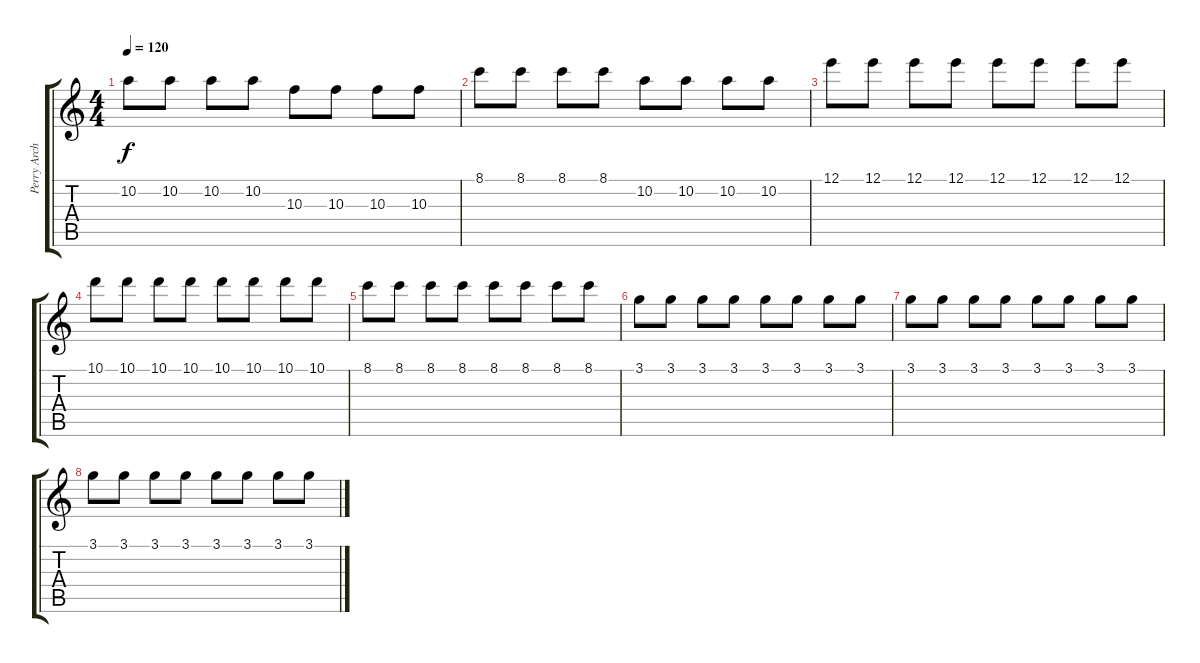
\track ("Perry Archangelo Bamonte" "Perry Arch") {instrument overdrivenguitar}
\staff {score tabs}
\tuning (E4 B3 G3 D3 A2 E2) {hide}
\ts (4 4)
\tempo 120
\clef g2
\ks c
10.2.8{dy f instrument overdrivenguitar} 10.2.8 10.2.8 10.2.8 10.3.8 10.3.8 10.3.8 10.3.8 |
8.1.8{instrument overdrivenguitar} 8.1.8 8.1.8 8.1.8 10.2.8 10.2.8 10.2.8 10.2.8 |
12.1.8 12.1.8 12.1.8 12.1.8 12.1.8 12.1.8 12.1.8 12.1.8 |
10.1.8 10.1.8 10.1.8 10.1.8 10.1.8 10.1.8 10.1.8 10.1.8 |
8.1.8 8.1.8 8.1.8 8.1.8 8.1.8 8.1.8 8.1.8 8.1.8 |
3.1.8 3.1.8 3.1.8 3.1.8 3.1.8 3.1.8 3.1.8 3.1.8 |
3.1.8{volume 0} 3.1.8 3.1.8 3.1.8 3.1.8 3.1.8 3.1.8 3.1.8 |
3.1.8 3.1.8 3.1.8 3.1.8 3.1.8 3.1.8 3.1.8 3.1.8
